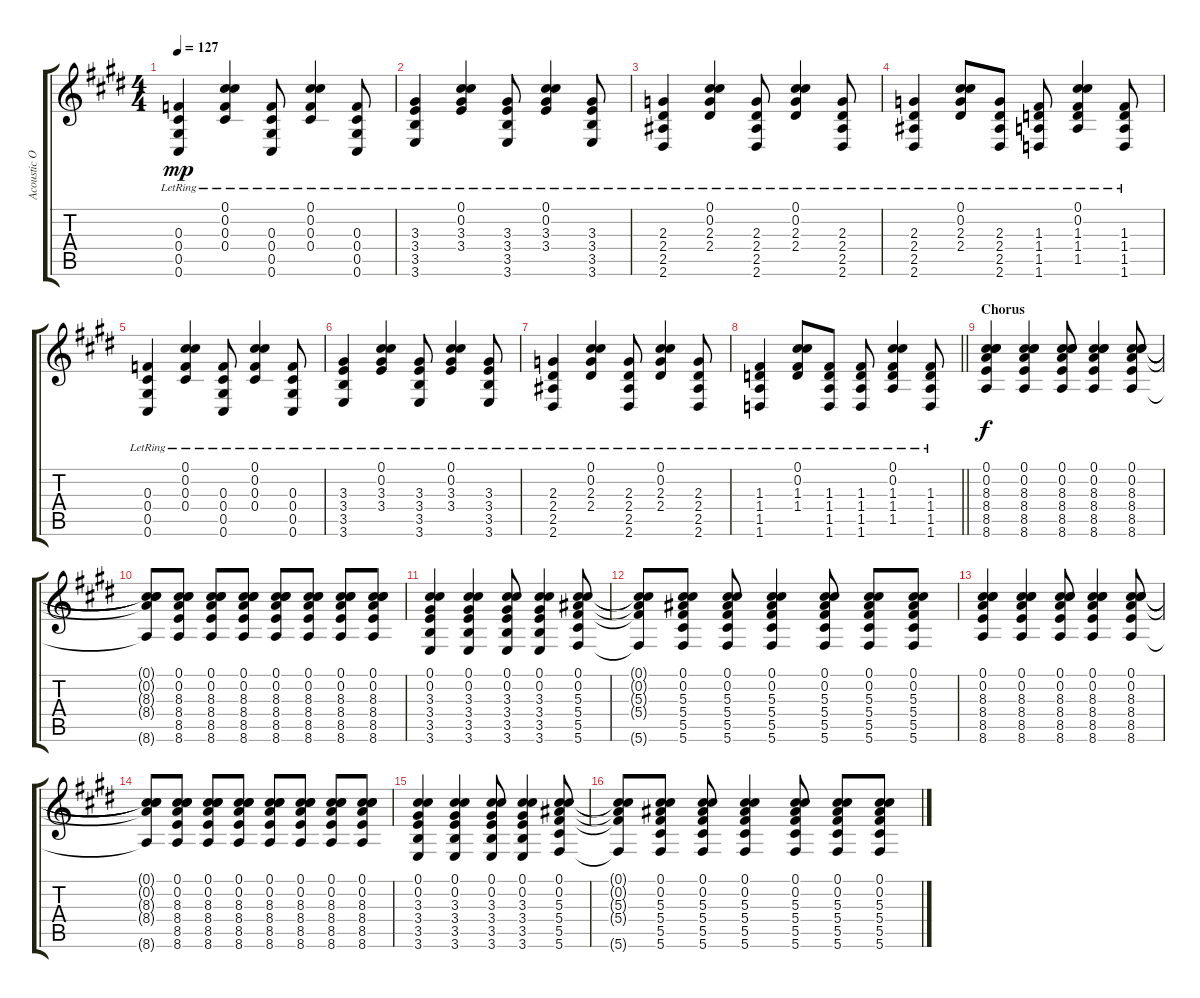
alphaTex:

\track ("Acoustic Open C#" "Acoustic O") {instrument acousticguitarsteel}
\staff {score tabs}
\tuning (Db4 Db4 F3 Db3 Ab2 Db2) {hide}
\ts (4 4)
\tempo 127
\clef g2
\ks e
(0.3{lr} 0.4{lr} 0.5{lr} 0.6{lr}).4{dy mp} (0.1{lr} 0.2{lr} 0.3{lr} 0.4{lr}).4 (0.3{lr} 0.4{lr} 0.5{lr} 0.6{lr}).8 (0.1{lr} 0.2{lr} 0.3{lr} 0.4{lr}).4 (0.3{lr} 0.4{lr} 0.5{lr} 0.6{lr}).8 |
(3.3{lr} 3.4{lr} 3.5{lr} 3.6{lr}).4 (0.1{lr} 0.2{lr} 3.3{lr} 3.4{lr}).4 (3.3{lr} 3.4{lr} 3.5{lr} 3.6{lr}).8 (0.1{lr} 0.2{lr} 3.3{lr} 3.4{lr}).4 (3.3{lr} 3.4{lr} 3.5{lr} 3.6{lr}).8 |
(2.3{lr} 2.4{lr} 2.5{lr} 2.6{lr}).4 (0.1{lr} 0.2{lr} 2.3{lr} 2.4{lr}).4 (2.3{lr} 2.4{lr} 2.5{lr} 2.6{lr}).8 (0.1{lr} 0.2{lr} 2.3{lr} 2.4{lr}).4 (2.3{lr} 2.4{lr} 2.5{lr} 2.6{lr}).8 |
(2.3{lr} 2.4{lr} 2.5{lr} 2.6{lr}).4 (0.1{lr} 0.2{lr} 2.3{lr} 2.4{lr}).8 (2.3{lr} 2.4{lr} 2.5{lr} 2.6{lr}).8 (1.3{lr} 1.4{lr} 1.5{lr} 1.6{lr}).8 (0.1{lr} 0.2{lr} 1.3{lr} 1.4{lr} 1.5{lr}).4 (1.3{lr} 1.4{lr} 1.5{lr} 1.6{lr}).8 |
(0.3{lr} 0.4{lr} 0.5{lr} 0.6{lr}).4 (0.1{lr} 0.2{lr} 0.3{lr} 0.4{lr}).4 (0.3{lr} 0.4{lr} 0.5{lr} 0.6{lr}).8 (0.1{lr} 0.2{lr} 0.3{lr} 0.4{lr}).4 (0.3{lr} 0.4{lr} 0.5{lr} 0.6{lr}).8 |
(3.3{lr} 3.4{lr} 3.5{lr} 3.6{lr}).4 (0.1{lr} 0.2{lr} 3.3{lr} 3.4{lr}).4 (3.3{lr} 3.4{lr} 3.5{lr} 3.6{lr}).8 (0.1{lr} 0.2{lr} 3.3{lr} 3.4{lr}).4 (3.3{lr} 3.4{lr} 3.5{lr} 3.6{lr}).8 |
(2.3{lr} 2.4{lr} 2.5{lr} 2.6{lr}).4 (0.1{lr} 0.2{lr} 2.3{lr} 2.4{lr}).4 (2.3{lr} 2.4{lr} 2.5{lr} 2.6{lr}).8 (0.1{lr} 0.2{lr} 2.3{lr} 2.4{lr}).4 (2.3{lr} 2.4{lr} 2.5{lr} 2.6{lr}).8 |
\barLineRight lightlight
(1.3{lr} 1.4{lr} 1.5{lr} 1.6{lr}).4 (0.1{lr} 0.2{lr} 1.3{lr} 1.4{lr}).8 (1.3{lr} 1.4{lr} 1.5{lr} 1.6{lr}).8 (1.3{lr} 1.4{lr} 1.5{lr} 1.6{lr}).8 (0.1{lr} 0.2{lr} 1.3{lr} 1.4{lr} 1.5{lr}).4 (1.3{lr} 1.4{lr} 1.5{lr} 1.6{lr}).8 |
\section ("" "Chorus")
(0.1 0.2 8.3 8.4 8.5 8.6).4{dy f} (0.1 0.2 8.3 8.4 8.5 8.6).4 (0.1 0.2 8.3 8.4 8.5 8.6).8 (0.1 0.2 8.3 8.4 8.5 8.6).4 (0.1 0.2 8.3 8.4 8.5 8.6).8 |
(0.1{t} 0.2{t} 8.3{t} 8.4{t} 8.6{t}).8 (0.1 0.2 8.3 8.4 8.5 8.6).8 (0.1 0.2 8.3 8.4 8.5 8.6).8 (0.1 0.2 8.3 8.4 8.5 8.6).8 (0.1 0.2 8.3 8.4 8.5 8.6).8 (0.1 0.2 8.3 8.4 8.5 8.6).8 (0.1 0.2 8.3 8.4 8.5 8.6).8 (0.1 0.2 8.3 8.4 8.5 8.6).8 |
(0.1 0.2 3.3 3.4 3.5 3.6).4 (0.1 0.2 3.3 3.4 3.5 3.6).4 (0.1 0.2 3.3 3.4 3.5 3.6).8 (0.1 0.2 3.3 3.4 3.5 3.6).4 (0.1 0.2 5.3 5.4 5.5 5.6).8 |
(0.1{t} 0.2{t} 5.3{t} 5.4{t} 5.6{t}).8 (0.1 0.2 5.3 5.4 5.5 5.6).8 (0.1 0.2 5.3 5.4 5.5 5.6).8 (0.1 0.2 5.3 5.4 5.5 5.6).4 (0.1 0.2 5.3 5.4 5.5 5.6).8 (0.1 0.2 5.3 5.4 5.5 5.6).8 (0.1 0.2 5.3 5.4 5.5 5.6).8 |
(0.1 0.2 8.3 8.4 8.5 8.6).4 (0.1 0.2 8.3 8.4 8.5 8.6).4 (0.1 0.2 8.3 8.4 8.5 8.6).8 (0.1 0.2 8.3 8.4 8.5 8.6).4 (0.1 0.2 8.3 8.4 8.5 8.6).8 |
(0.1{t} 0.2{t} 8.3{t} 8.4{t} 8.6{t}).8 (0.1 0.2 8.3 8.4 8.5 8.6).8 (0.1 0.2 8.3 8.4 8.5 8.6).8 (0.1 0.2 8.3 8.4 8.5 8.6).8 (0.1 0.2 8.3 8.4 8.5 8.6).8 (0.1 0.2 8.3 8.4 8.5 8.6).8 (0.1 0.2 8.3 8.4 8.5 8.6).8 (0.1 0.2 8.3 8.4 8.5 8.6).8 |
(0.1 0.2 3.3 3.4 3.5 3.6).4 (0.1 0.2 3.3 3.4 3.5 3.6).4 (0.1 0.2 3.3 3.4 3.5 3.6).8 (0.1 0.2 3.3 3.4 3.5 3.6).4 (0.1 0.2 5.3 5.4 5.5 5.6).8 |
(0.1{t} 0.2{t} 5.3{t} 5.4{t} 5.6{t}).8 (0.1 0.2 5.3 5.4 5.5 5.6).8 (0.1 0.2 5.3 5.4 5.5 5.6).8 (0.1 0.2 5.3 5.4 5.5 5.6).4 (0.1 0.2 5.3 5.4 5.5 5.6).8 (0.1 0.2 5.3 5.4 5.5 5.6).8 (0.1 0.2 5.3 5.4 5.5 5.6).8
